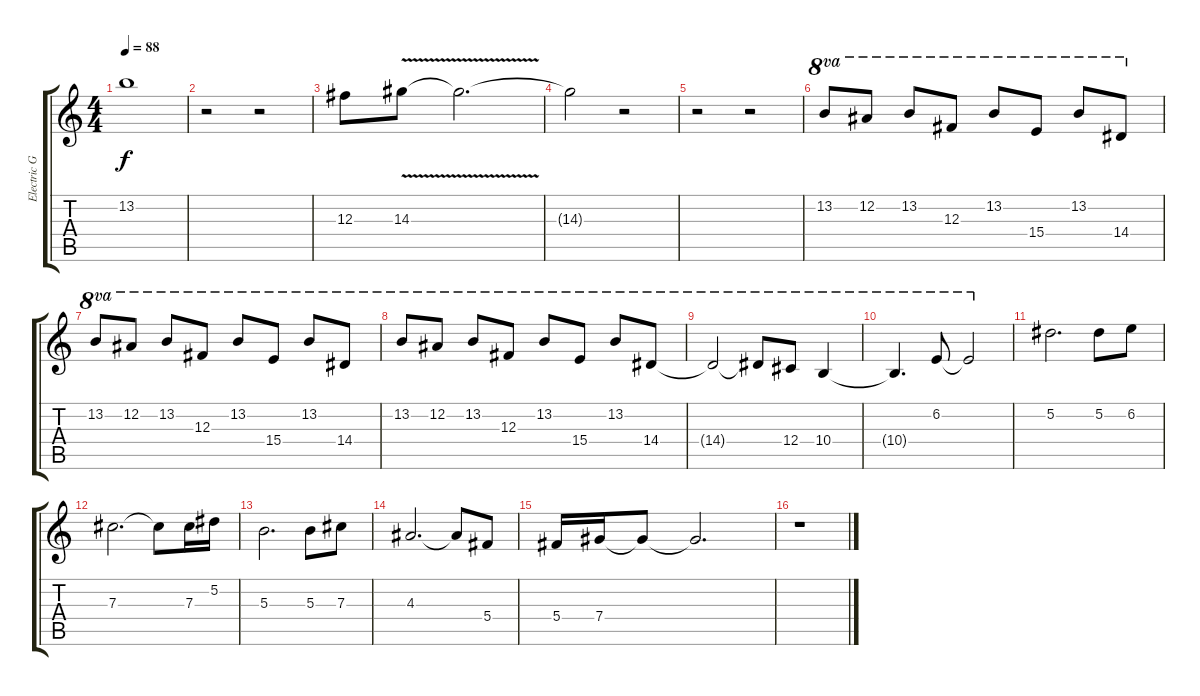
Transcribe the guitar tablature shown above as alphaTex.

\track ("Electric Guitar" "Electric G") {instrument acousticguitarsteel}
\staff {score tabs}
\tuning (Eb4 Bb3 Gb3 Db3 Ab2 Eb2) {hide}
\ts (4 4)
\tempo 88
\clef g2
\ks aminor
13.2.1{dy f} |
r.2 r.2 |
12.3.8 14.3{v}.8 14.3{t}.2{d} |
14.3{t}.2 r.2 |
r.2 r.2 |
13.2.8{ot 8va} 12.2.8{ot 8va} 13.2.8{ot 8va} 12.3.8{ot 8va} 13.2.8{ot 8va} 15.4.8{ot 8va} 13.2.8{ot 8va} 14.4.8{ot 8va} |
13.2.8{ot 8va} 12.2.8{ot 8va} 13.2.8{ot 8va} 12.3.8{ot 8va} 13.2.8{ot 8va} 15.4.8{ot 8va} 13.2.8{ot 8va} 14.4.8{ot 8va} |
13.2.8{ot 8va} 12.2.8{ot 8va} 13.2.8{ot 8va} 12.3.8{ot 8va} 13.2.8{ot 8va} 15.4.8{ot 8va} 13.2.8{ot 8va} 14.4.8{ot 8va} |
14.4{t}.2{ot 8va} 14.4{t}.8{ot 8va} 12.4.8{ot 8va} 10.4.4{ot 8va} |
10.4{t}.4{d ot 8va} 6.2.8{ot 8va} 6.2{t}.2{ot 8va} |
5.2.2{d} 5.2.8 6.2.8 |
7.3.2{d} 7.3{t}.8 7.3.16 5.2.16 |
5.3.2{d} 5.3.8 7.3.8 |
4.3.2{d} 4.3{t}.8 5.4.8 |
5.4.16 7.4.16 7.4{t}.8 7.4{t}.2{d} |
r.1
